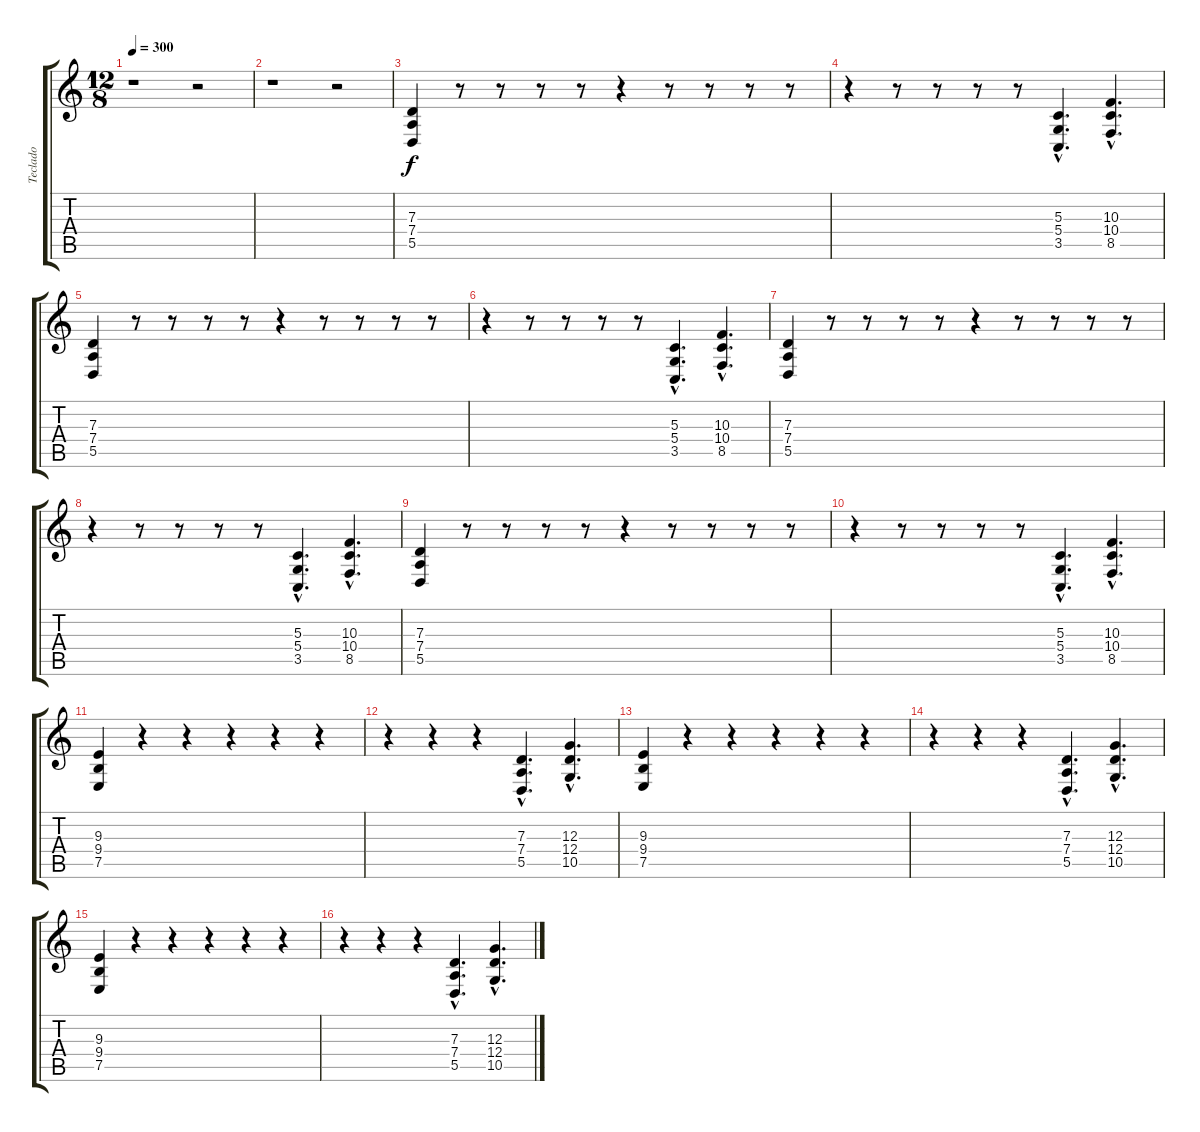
\track ("Teclado " "Teclado ") {instrument orchestrahit}
\staff {score tabs}
\tuning (E4 B3 G3 D3 A2 E2) {hide}
\ts (12 8)
\tempo 300
\clef g2
\ks c
r.1{dy f instrument orchestrahit} r.2 |
r.1 r.2 |
(7.3 7.4 5.5).4 r.8 r.8 r.8 r.8 r.4 r.8 r.8 r.8 r.8 |
r.4 r.8 r.8 r.8 r.8 (5.3{hac} 5.4{hac} 3.5{hac}).4{d} (10.3{hac} 10.4{hac} 8.5{hac}).4{d} |
(7.3 7.4 5.5).4 r.8 r.8 r.8 r.8 r.4 r.8 r.8 r.8 r.8 |
r.4 r.8 r.8 r.8 r.8 (5.3{hac} 5.4{hac} 3.5{hac}).4{d} (10.3{hac} 10.4{hac} 8.5{hac}).4{d} |
(7.3 7.4 5.5).4 r.8 r.8 r.8 r.8 r.4 r.8 r.8 r.8 r.8 |
r.4 r.8 r.8 r.8 r.8 (5.3{hac} 5.4{hac} 3.5{hac}).4{d} (10.3{hac} 10.4{hac} 8.5{hac}).4{d} |
(7.3 7.4 5.5).4 r.8 r.8 r.8 r.8 r.4 r.8 r.8 r.8 r.8 |
r.4 r.8 r.8 r.8 r.8 (5.3{hac} 5.4{hac} 3.5{hac}).4{d} (10.3{hac} 10.4{hac} 8.5{hac}).4{d} |
(9.3 9.4 7.5).4 r.4 r.4 r.4 r.4 r.4 |
r.4 r.4 r.4 (7.3{hac} 7.4{hac} 5.5{hac}).4{d} (12.3{hac} 12.4{hac} 10.5{hac}).4{d} |
(9.3 9.4 7.5).4 r.4 r.4 r.4 r.4 r.4 |
r.4 r.4 r.4 (7.3{hac} 7.4{hac} 5.5{hac}).4{d} (12.3{hac} 12.4{hac} 10.5{hac}).4{d} |
(9.3 9.4 7.5).4 r.4 r.4 r.4 r.4 r.4 |
r.4 r.4 r.4 (7.3{hac} 7.4{hac} 5.5{hac}).4{d} (12.3{hac} 12.4{hac} 10.5{hac}).4{d}
